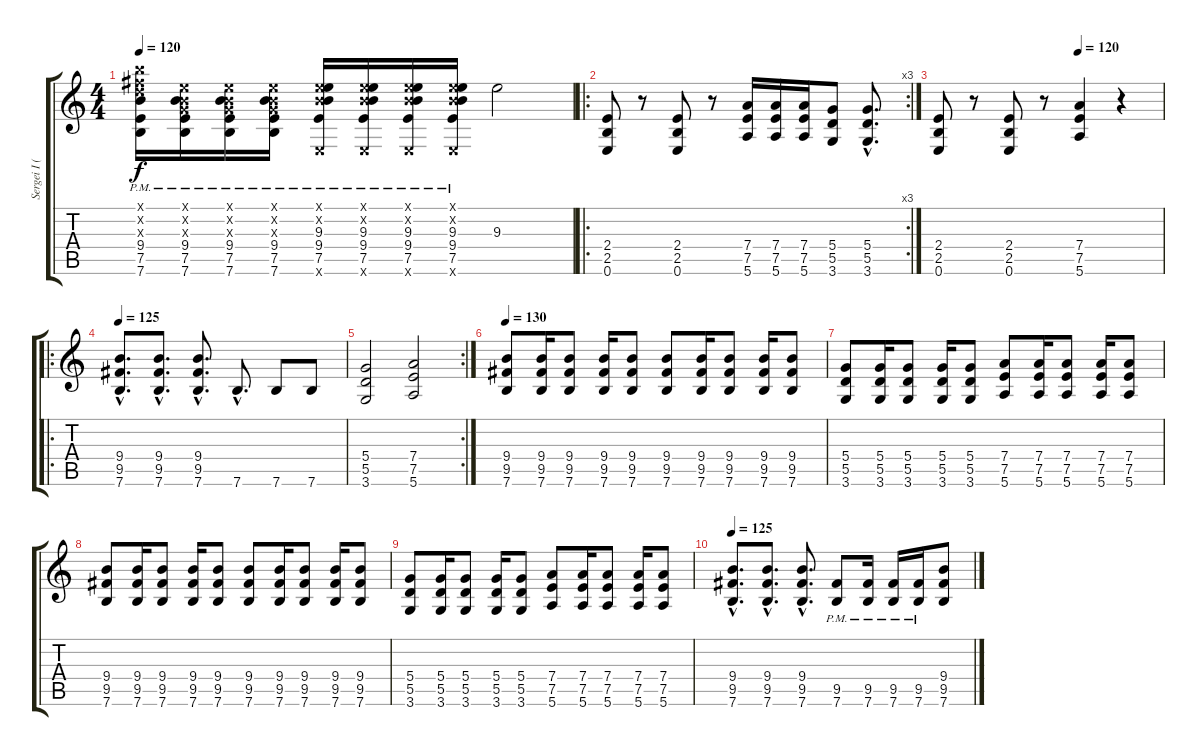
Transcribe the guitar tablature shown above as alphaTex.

\track ("Sergei I (FOCUS-GUITAR)" "Sergei I (") {instrument distortionguitar}
\staff {score tabs}
\tuning (E4 B3 G3 D3 A2 E2) {hide}
\ts (4 4)
\tempo 120
\clef g2
\ks c
(7.1{x} 7.2{x} 7.3{x} 9.4{pm} 7.5{pm} 7.6{pm}).16{dy f} (0.1{x} 0.2{x} 0.3{x} 9.4{pm} 7.5 7.6).16 (0.1{x} 0.2{x} 0.3{x} 9.4{pm} 7.5{pm} 7.6{pm}).16 (0.1{x} 0.2{x} 0.3{x} 9.4{pm} 7.5{pm} 7.6{pm}).16 (0.1{x} 0.2{x} 9.3{pm} 9.4{pm} 7.5{pm} 0.6{x}).16 (0.1{x} 0.2{x} 9.3{pm} 9.4{pm} 7.5{pm} 0.6{x}).16 (0.1{x} 0.2{x} 9.3{pm} 9.4{pm} 7.5{pm} 0.6{x}).16 (0.1{x} 0.2{x} 9.3{pm} 9.4{pm} 7.5{pm} 0.6{x}).16 9.3.2 |
\ro
\rc 3
(2.4 2.5 0.6).8 r.8 (2.4 2.5 0.6).8 r.8 (7.4 7.5 5.6).16 (7.4 7.5 5.6).16 (7.4 7.5 5.6).16 (5.4 5.5 3.6).8 (5.4{hac} 5.5{hac} 3.6{hac}).8{d} |
\tempo (120 0.625)
(2.4 2.5 0.6).8 r.8 (2.4 2.5 0.6).8 r.8 (7.4 7.5 5.6).4 r.4 |
\ro
\tempo 125
(9.4{hac} 9.5{hac} 7.6{hac}).8{d} (9.4{hac} 9.5{hac} 7.6{hac}).8{d} (9.4{hac} 9.5{hac} 7.6{hac}).8{d} 7.6{hac}.8{d} 7.6.8 7.6.8 |
\rc 2
(5.4 5.5 3.6).2 (7.4 7.5 5.6).2 |
\tempo 130
(9.4 9.5 7.6).8 (9.4 9.5 7.6).16 (9.4 9.5 7.6).8 (9.4 9.5 7.6).16 (9.4 9.5 7.6).8 (9.4 9.5 7.6).8 (9.4 9.5 7.6).16 (9.4 9.5 7.6).8 (9.4 9.5 7.6).16 (9.4 9.5 7.6).8 |
(5.4 5.5 3.6).8 (5.4 5.5 3.6).16 (5.4 5.5 3.6).8 (5.4 5.5 3.6).16 (5.4 5.5 3.6).8 (7.4 7.5 5.6).8 (7.4 7.5 5.6).16 (7.4 7.5 5.6).8 (7.4 7.5 5.6).16 (7.4 7.5 5.6).8 |
(9.4 9.5 7.6).8 (9.4 9.5 7.6).16 (9.4 9.5 7.6).8 (9.4 9.5 7.6).16 (9.4 9.5 7.6).8 (9.4 9.5 7.6).8 (9.4 9.5 7.6).16 (9.4 9.5 7.6).8 (9.4 9.5 7.6).16 (9.4 9.5 7.6).8 |
(5.4 5.5 3.6).8 (5.4 5.5 3.6).16 (5.4 5.5 3.6).8 (5.4 5.5 3.6).16 (5.4 5.5 3.6).8 (7.4 7.5 5.6).8 (7.4 7.5 5.6).16 (7.4 7.5 5.6).8 (7.4 7.5 5.6).16 (7.4 7.5 5.6).8 |
\tempo 125
(9.4{hac} 9.5{hac} 7.6{hac}).8{d} (9.4{hac} 9.5{hac} 7.6{hac}).8{d} (9.4{hac} 9.5{hac} 7.6{hac}).8{d} (9.5{pm} 7.6{pm}).8 (9.5{pm} 7.6{pm}).16 (9.5{pm} 7.6{pm}).16 (9.5{pm} 7.6{pm}).16 (9.4 9.5 7.6).8
